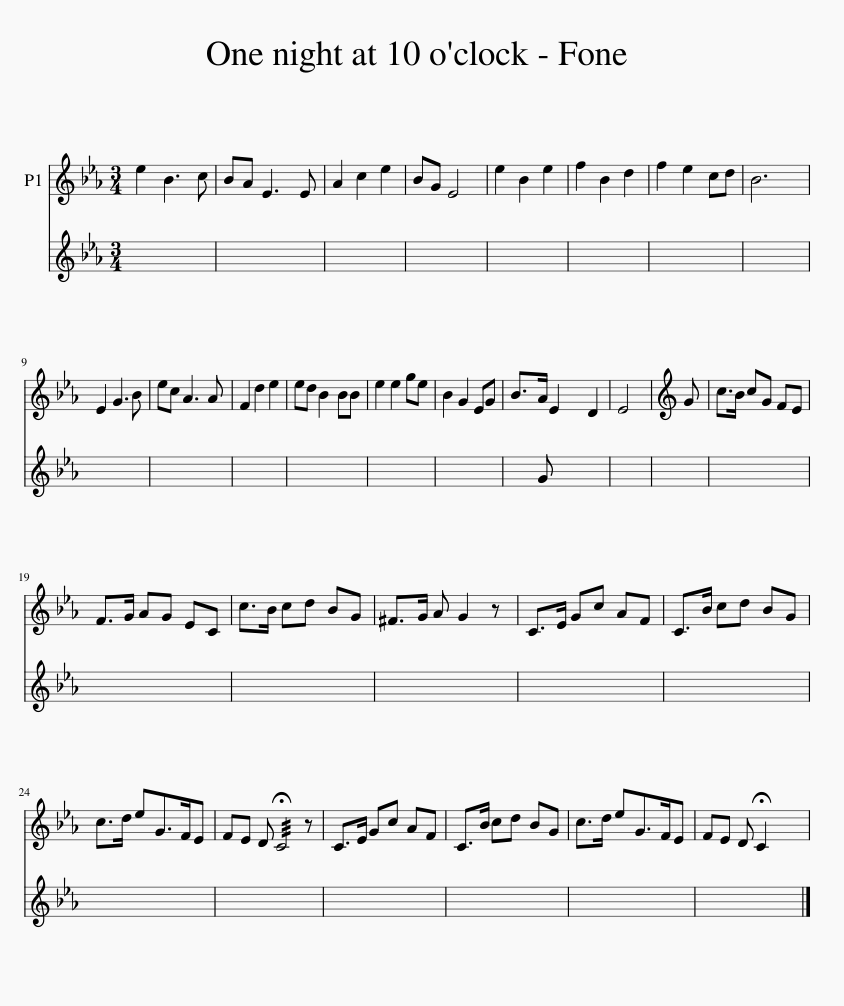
X:1
%%score 1 2
L:1/8
M:3/4
I:linebreak $
K:Eb
V:1 treble
V:2 treble
V:1
 e2 B3 c | BA E3 E | A2 c2 e2 | BG E4 | e2 B2 e2 | %5
 f2 B2 d2 | f2 e2 cd | B6 |$ E2 G3 B | ec A3 A | %10
 F2 d2 e2 | ed B2 BB | e2 e2 ge | B2 G2 EG | B>A E2 D2 | %15
 E4 x2 | G | c>B cG FE |$ F>G AG EC | c>B cd BG | %20
 ^F>G A G2 z | C>E Gc AF | C>B cd BG |$ c>d eG>FE | FE D !///!!fermata!C4 | %25
 C>E Gc AF | C>B cd BG | c>d eG>FE | FE D !fermata!C2 x | %29
V:2
 x6 | x6 | x6 | x6 | x6 | %5
 x6 | x6 | x6 |$ x6 | x6 | %10
 x6 | x6 | x6 | x6 | x x/ G x/ x x2 | %15
 x6 | x | x6 |$ x6 | x6 | %20
 x6 | x6 | x6 |$ x6 | x6 | %25
 x6 | x6 | x6 | x6 | %29
